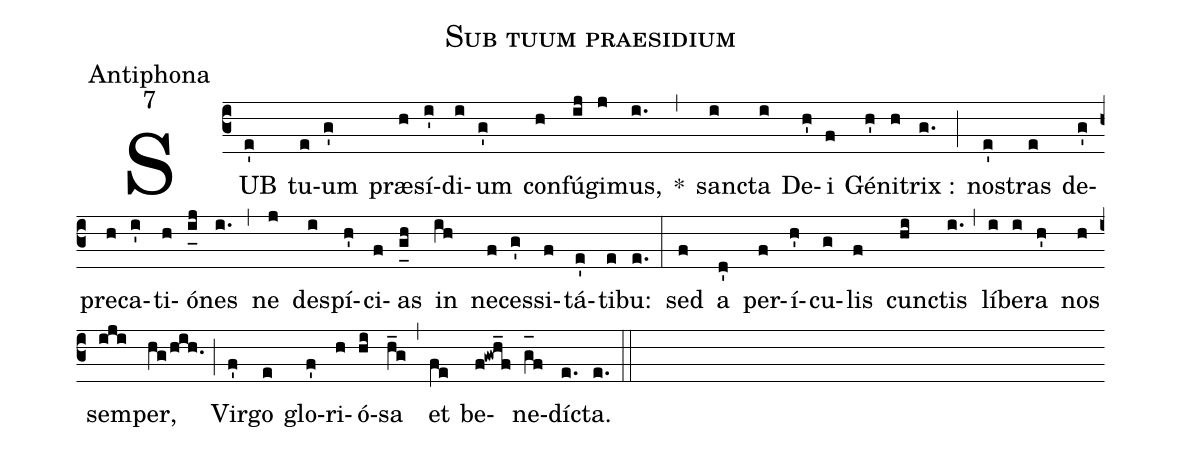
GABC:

name:Sub tuum praesidium;
office-part:Antiphona;
mode:7;
%%
(c3) SUB(e') tu(e)um(g') præ(h)sí(i')di(i)um(g') con(h)fú(ij)gi(j)mus,(i.) *(,) san(i)cta(i) De(h')i(f) Gé(h')ni(h)trix :(g.) (;) no(e')stras(e) de(g')pre(h)ca(i')ti(h)ó(i_[uh:l]j)nes(i.) (,) ne(j) de(i)spí(h')ci(f)as(g_[uh:l]h) in(ih) ne(f)ces(g')si(f)tá(e')ti(e)bu:(e.) (:) sed(f) a(d') per(f)í(h')cu(g)lis(f) cun(hi)ctis(i.) (,) lí(i)be(i)ra(h') nos(h) sem(iji)per,(hg/hih.) (;) Vir(f')go(e) glo(f')ri(h)ó(hi)sa(h_g) (,) et(fe) be(f!gwh_f)ne(g_[oh:h]f)dí(e.)cta.(e.) (::)
